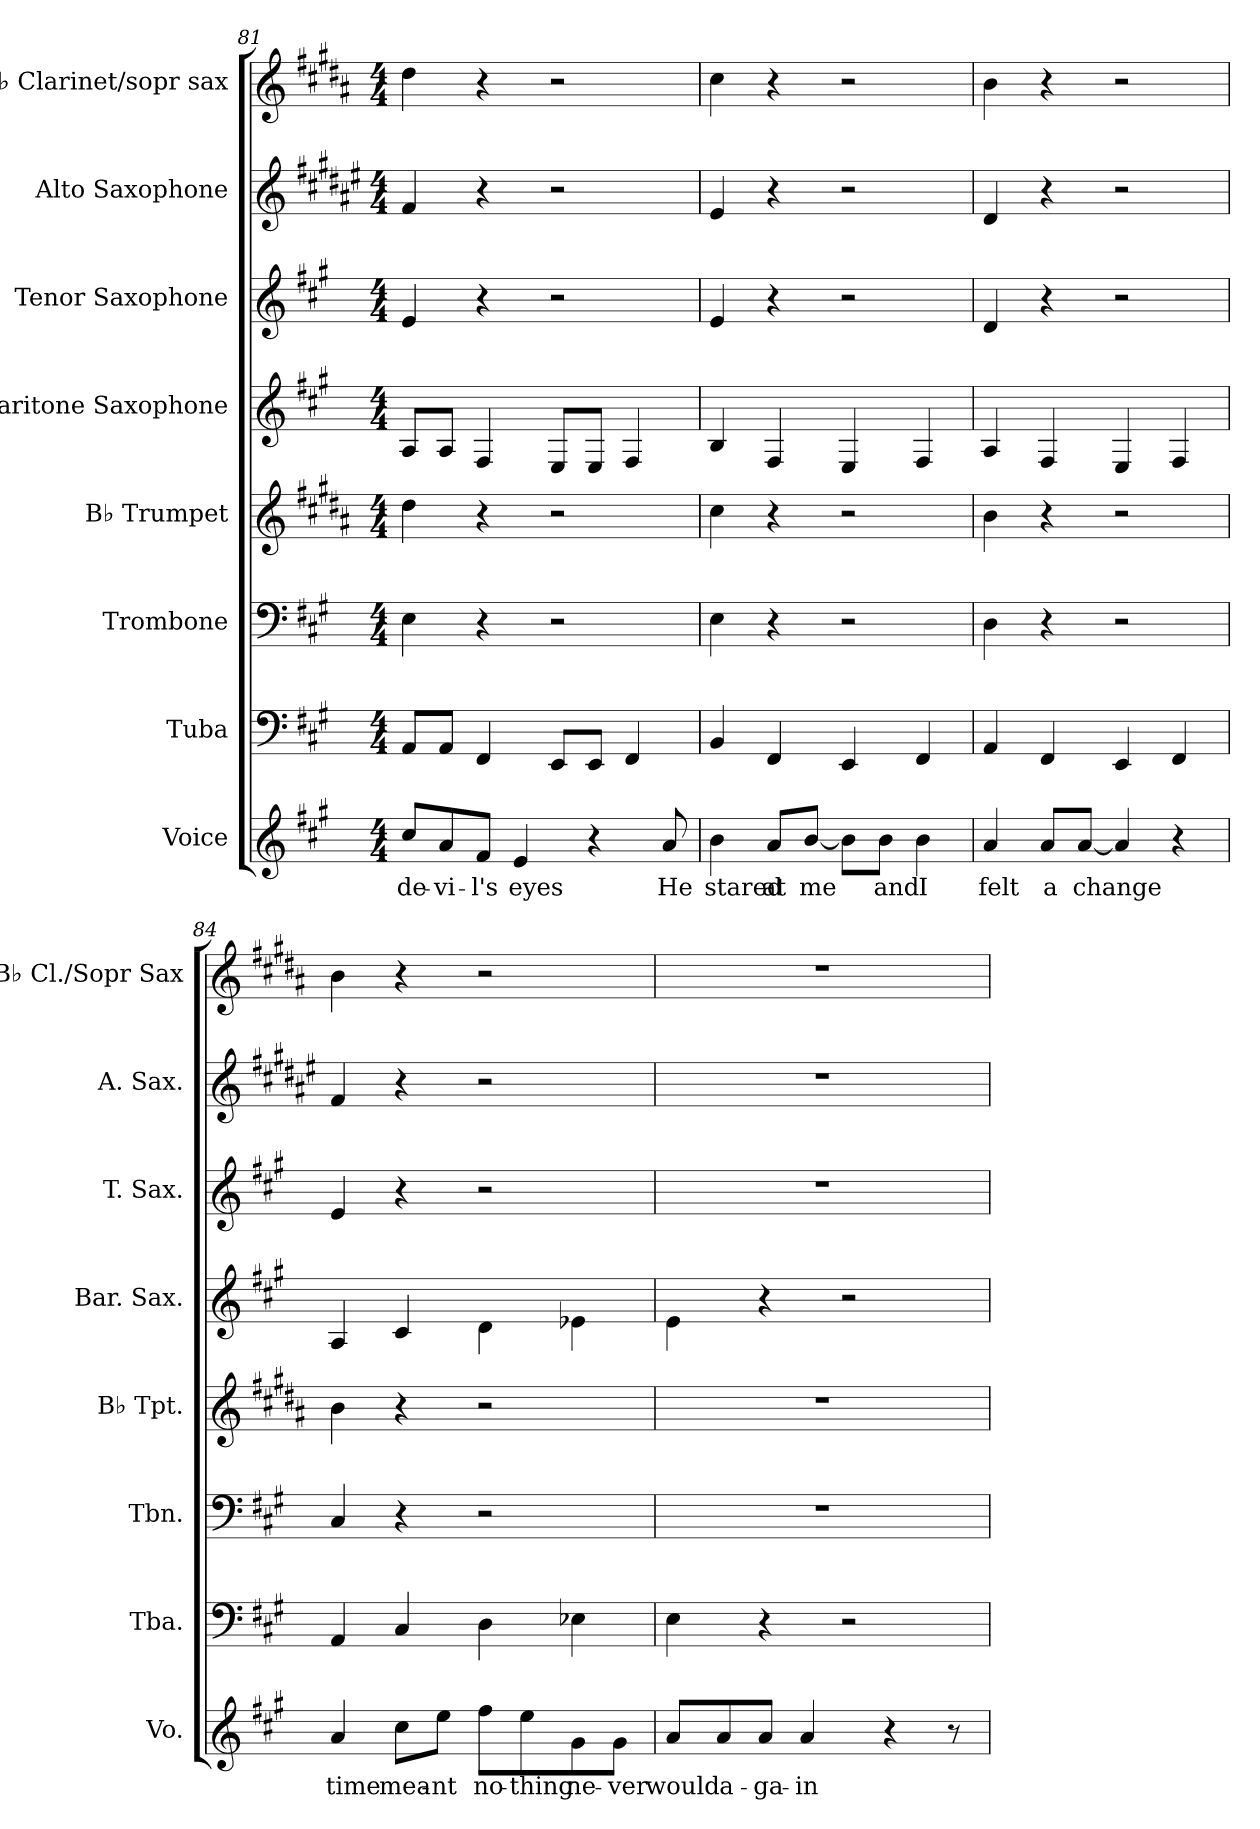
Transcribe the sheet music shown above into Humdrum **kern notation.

**kern	**text	**kern	**kern	**kern	**kern	**kern	**kern	**kern
*part8	*part8	*part7	*part6	*part5	*part4	*part3	*part2	*part1
*staff8	*staff8	*staff7	*staff6	*staff5	*staff4	*staff3	*staff2	*staff1
*I"Voice	*	*I"Tuba	*I"Trombone	*I"B♭ Trumpet	*I"Baritone Saxophone	*I"Tenor Saxophone	*I"Alto Saxophone	*I"B♭ Clarinet/sopr sax
*I'Vo.	*	*I'Tba.	*I'Tbn.	*I'B♭ Tpt.	*I'Bar. Sax.	*I'T. Sax.	*I'A. Sax.	*I'B♭ Cl./Sopr Sax
*clefG2	*	*clefF4	*clefF4	*clefG2	*clefG2	*clefG2	*clefG2	*clefG2
*	*	*	*	*ITrd1c2	*ITrd12c21	*ITrd8c14	*ITrd5c9	*ITrd1c2
*k[f#c#g#]	*	*k[f#c#g#]	*k[f#c#g#]	*k[f#c#g#]	*k[f#c#g#]	*k[f#c#g#]	*k[f#c#g#]	*k[f#c#g#]
*M4/4	*	*M4/4	*M4/4	*M4/4	*M4/4	*M4/4	*M4/4	*M4/4
=81	=81	=81	=81	=81	=81	=81	=81	=81
!	!LO:LY:b	!	!	!	!	!	!	!
8cc#/L	de-	8AA/L	4E\	4cc#\	8AA/L	4E/	4A/	4cc#\
!	!LO:LY:b	!	!	!	!	!	!	!
8a/	-vi-	8AA/J	.	.	8AA/J	.	.	.
!	!LO:LY:b	!	!	!	!	!	!	!
8f#/J	-l's	4FF#/	4r	4r	4FF#/	4r	4r	4r
!	!LO:LY:b	!	!	!	!	!	!	!
4e/	eyes	.	.	.	.	.	.	.
.	.	8EE/L	2r	2r	8EE/L	2r	2r	2r
4r	.	8EE/J	.	.	8EE/J	.	.	.
.	.	4FF#/	.	.	4FF#/	.	.	.
!	!LO:LY:b	!	!	!	!	!	!	!
8a/	He	.	.	.	.	.	.	.
!!LO:PB:g=z
=82	=82	=82	=82	=82	=82	=82	=82	=82
!	!LO:LY:b	!	!	!	!	!	!	!
4b\	stared	4BB/	4E\	4b\	4BB/	4E/	4G#/	4b\
!	!LO:LY:b	!	!	!	!	!	!	!
8a/L	at	4FF#/	4r	4r	4FF#/	4r	4r	4r
!	!LO:LY:b	!	!	!	!	!	!	!
[8b/J	me	.	.	.	.	.	.	.
8b\L]	.	4EE/	2r	2r	4EE/	2r	2r	2r
!	!LO:LY:b	!	!	!	!	!	!	!
8b\J	and	.	.	.	.	.	.	.
!	!LO:LY:b	!	!	!	!	!	!	!
4b\	I	4FF#/	.	.	4FF#/	.	.	.
=83	=83	=83	=83	=83	=83	=83	=83	=83
!	!LO:LY:b	!	!	!	!	!	!	!
4a/	felt	4AA/	4D\	4a\	4AA/	4D/	4F#/	4a\
!	!LO:LY:b	!	!	!	!	!	!	!
8a/L	a	4FF#/	4r	4r	4FF#/	4r	4r	4r
!	!LO:LY:b	!	!	!	!	!	!	!
[8a/J	change	.	.	.	.	.	.	.
4a/]	.	4EE/	2r	2r	4EE/	2r	2r	2r
4r	.	4FF#/	.	.	4FF#/	.	.	.
=84	=84	=84	=84	=84	=84	=84	=84	=84
!	!LO:LY:b	!	!	!	!	!	!	!
4a/	time	4AA/	4C#/	4a\	4AA/	4E/	4A/	4a\
!	!LO:LY:b	!	!	!	!	!	!	!
8cc#\L	mea-	4C#/	4r	4r	4C#/	4r	4r	4r
!	!LO:LY:b	!	!	!	!	!	!	!
8ee\J	-nt	.	.	.	.	.	.	.
!	!LO:LY:b	!	!	!	!	!	!	!
8ff#\L	no-	4D\	2r	2r	4D\	2r	2r	2r
!	!LO:LY:b	!	!	!	!	!	!	!
8ee\	-thing	.	.	.	.	.	.	.
!	!LO:LY:b	!	!	!	!	!	!	!
8g#\	ne-	4E-X\	.	.	4E-X\	.	.	.
!	!LO:LY:b	!	!	!	!	!	!	!
8g#\J	-ver	.	.	.	.	.	.	.
!!LO:PB:g=z
=85	=85	=85	=85	=85	=85	=85	=85	=85
!	!LO:LY:b	!	!	!	!	!	!	!
8a/L	would	4E\	1r	1r	4E\	1r	1r	1r
!	!LO:LY:b	!	!	!	!	!	!	!
8a/	a-	.	.	.	.	.	.	.
!	!LO:LY:b	!	!	!	!	!	!	!
8a/J	-ga-	4r	.	.	4r	.	.	.
!	!LO:LY:b	!	!	!	!	!	!	!
4a/	-in	.	.	.	.	.	.	.
.	.	2r	.	.	2r	.	.	.
4r	.	.	.	.	.	.	.	.
8r	.	.	.	.	.	.	.	.
=	=	=	=	=	=	=	=	=
*-	*-	*-	*-	*-	*-	*-	*-	*-
